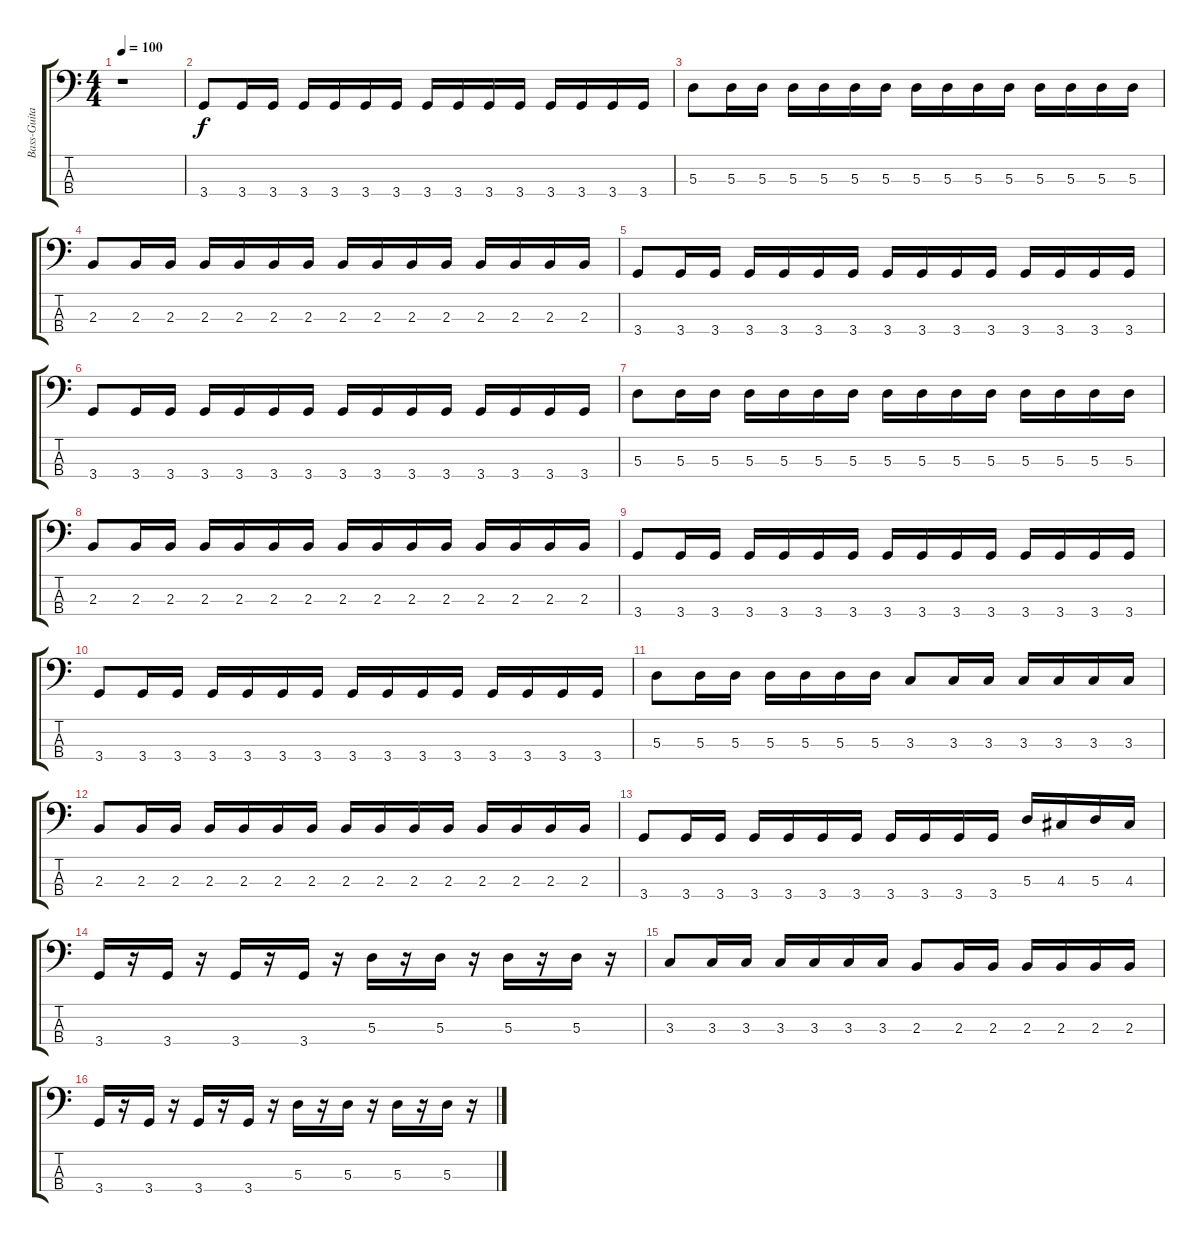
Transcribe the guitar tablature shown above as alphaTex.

\track ("Bass-Guitar" "Bass-Guita") {instrument electricbasspick}
\staff {score tabs}
\tuning (G2 D2 A1 E1) {hide}
\ts (4 4)
\tempo 100
\clef f4
\ks c
r.1{dy f instrument electricbasspick} |
3.4.8 3.4.16 3.4.16 3.4.16 3.4.16 3.4.16 3.4.16 3.4.16 3.4.16 3.4.16 3.4.16 3.4.16 3.4.16 3.4.16 3.4.16 |
5.3.8 5.3.16 5.3.16 5.3.16 5.3.16 5.3.16 5.3.16 5.3.16 5.3.16 5.3.16 5.3.16 5.3.16 5.3.16 5.3.16 5.3.16 |
2.3.8 2.3.16 2.3.16 2.3.16 2.3.16 2.3.16 2.3.16 2.3.16 2.3.16 2.3.16 2.3.16 2.3.16 2.3.16 2.3.16 2.3.16 |
3.4.8 3.4.16 3.4.16 3.4.16 3.4.16 3.4.16 3.4.16 3.4.16 3.4.16 3.4.16 3.4.16 3.4.16 3.4.16 3.4.16 3.4.16 |
3.4.8 3.4.16 3.4.16 3.4.16 3.4.16 3.4.16 3.4.16 3.4.16 3.4.16 3.4.16 3.4.16 3.4.16 3.4.16 3.4.16 3.4.16 |
5.3.8 5.3.16 5.3.16 5.3.16 5.3.16 5.3.16 5.3.16 5.3.16 5.3.16 5.3.16 5.3.16 5.3.16 5.3.16 5.3.16 5.3.16 |
2.3.8 2.3.16 2.3.16 2.3.16 2.3.16 2.3.16 2.3.16 2.3.16 2.3.16 2.3.16 2.3.16 2.3.16 2.3.16 2.3.16 2.3.16 |
3.4.8 3.4.16 3.4.16 3.4.16 3.4.16 3.4.16 3.4.16 3.4.16 3.4.16 3.4.16 3.4.16 3.4.16 3.4.16 3.4.16 3.4.16 |
3.4.8 3.4.16 3.4.16 3.4.16 3.4.16 3.4.16 3.4.16 3.4.16 3.4.16 3.4.16 3.4.16 3.4.16 3.4.16 3.4.16 3.4.16 |
5.3.8 5.3.16 5.3.16 5.3.16 5.3.16 5.3.16 5.3.16 3.3.8 3.3.16 3.3.16 3.3.16 3.3.16 3.3.16 3.3.16 |
2.3.8 2.3.16 2.3.16 2.3.16 2.3.16 2.3.16 2.3.16 2.3.16 2.3.16 2.3.16 2.3.16 2.3.16 2.3.16 2.3.16 2.3.16 |
3.4.8 3.4.16 3.4.16 3.4.16 3.4.16 3.4.16 3.4.16 3.4.16 3.4.16 3.4.16 3.4.16 5.3.16 4.3.16 5.3.16 4.3.16 |
3.4.16 r.16 3.4.16 r.16 3.4.16 r.16 3.4.16 r.16 5.3.16 r.16 5.3.16 r.16 5.3.16 r.16 5.3.16 r.16 |
3.3.8 3.3.16 3.3.16 3.3.16 3.3.16 3.3.16 3.3.16 2.3.8 2.3.16 2.3.16 2.3.16 2.3.16 2.3.16 2.3.16 |
3.4.16 r.16 3.4.16 r.16 3.4.16 r.16 3.4.16 r.16 5.3.16 r.16 5.3.16 r.16 5.3.16 r.16 5.3.16 r.16
